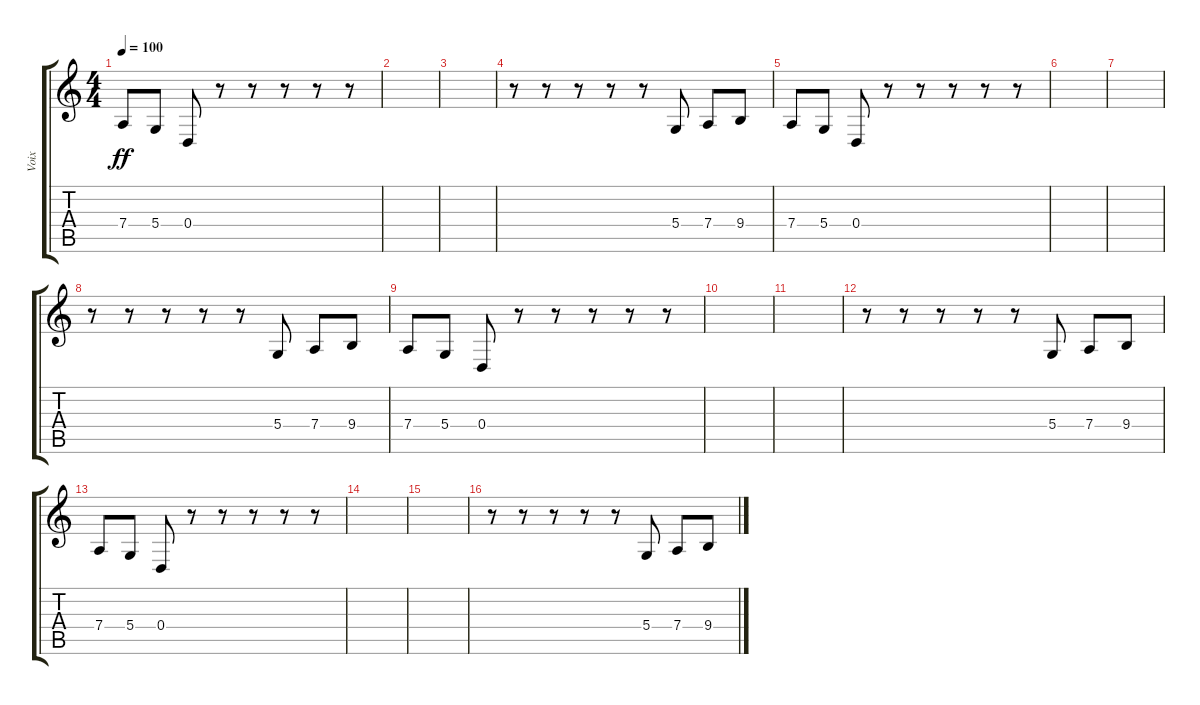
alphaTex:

\track ("Voix" "Voix") {instrument bassoon}
\staff {score tabs}
\tuning (E4 B3 G3 D3 A2 E2) {hide}
\ts (4 4)
\tempo 100
\clef g2
\ks c
7.4.8{dy ff} 5.4.8 0.4.8 r.8 r.8 r.8 r.8 r.8 |
|
|
r.8 r.8 r.8 r.8 r.8 5.4.8 7.4.8 9.4.8 |
7.4.8 5.4.8 0.4.8 r.8 r.8 r.8 r.8 r.8 |
|
|
r.8 r.8 r.8 r.8 r.8 5.4.8 7.4.8 9.4.8 |
7.4.8 5.4.8 0.4.8 r.8 r.8 r.8 r.8 r.8 |
|
|
r.8 r.8 r.8 r.8 r.8 5.4.8 7.4.8 9.4.8 |
7.4.8 5.4.8 0.4.8 r.8 r.8 r.8 r.8 r.8 |
|
|
r.8 r.8 r.8 r.8 r.8 5.4.8 7.4.8 9.4.8
